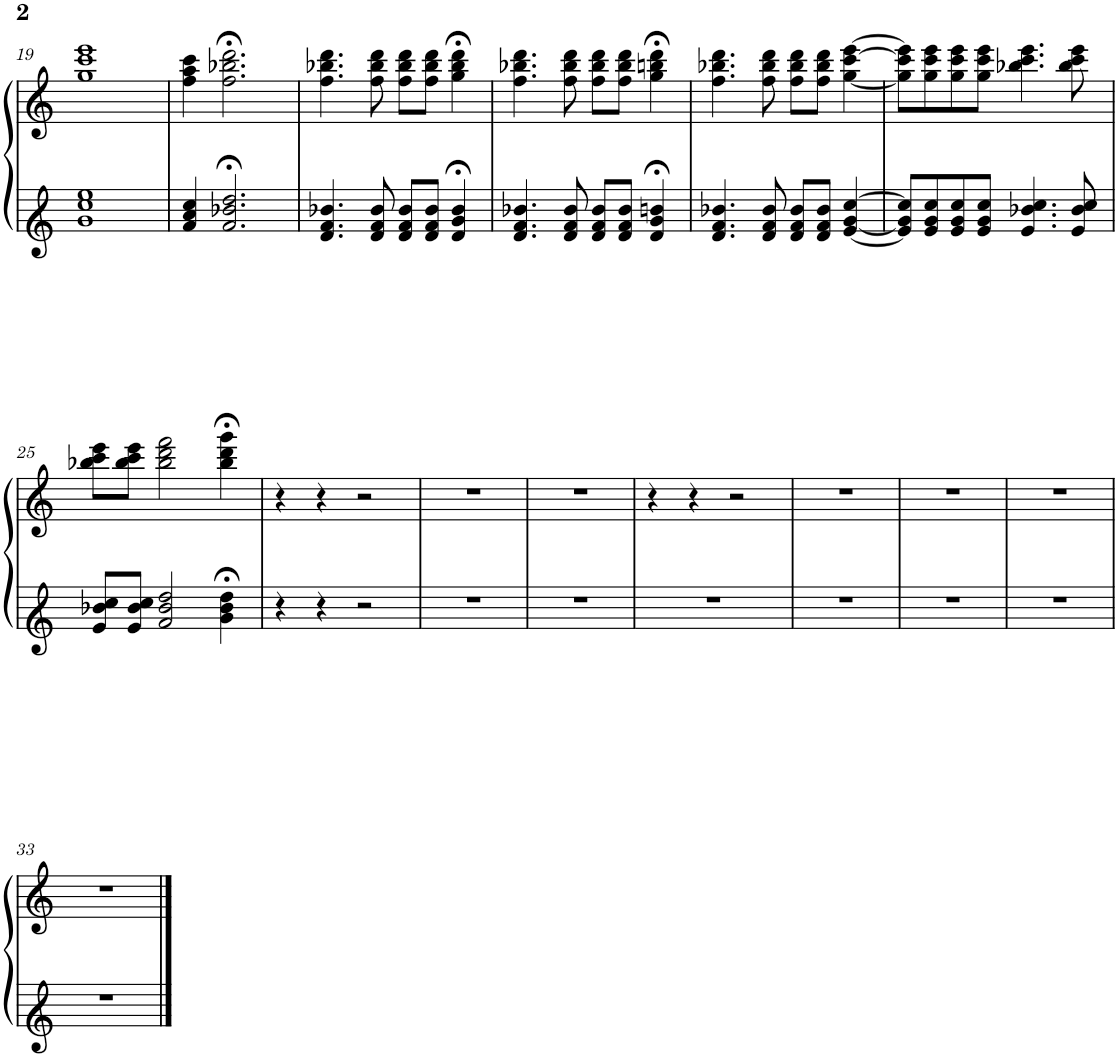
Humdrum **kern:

**kern	**kern
*part1	*part1
*staff2	*staff1
*I"Piano	*
*I'Pno.	*
!!LO:PB:g=z
*clefG1	*clefG2
*k[]	*k[]
*M4/4	*M4/4
=19	=19
1b 1ee 1gg	1gg 1ccc 1eee
=20	=20
4a/ 4cc/ 4ee/	4ff\ 4aa\ 4ccc\
2.a/;< 2.dd-X/;< 2.ff/;<	2.ff\;< 2.bb-X\;< 2.ddd\;<
=21	=21
4.f/ 4.a/ 4.dd-X/	4.ff\ 4.bb-X\ 4.ddd\
8f/ 8a/ 8dd-/	8ff\ 8bb-\ 8ddd\
8f/ 8a/ 8dd-/L	8ff\ 8bb-\ 8ddd\L
8f/ 8a/ 8dd-/J	8ff\ 8bb-\ 8ddd\J
4f/;< 4b/;< 4dd-/;<	4gg\;< 4bb-\;< 4ddd\;<
=22	=22
4.f/ 4.a/ 4.dd-X/	4.ff\ 4.bb-X\ 4.ddd\
8f/ 8a/ 8dd-/	8ff\ 8bb-\ 8ddd\
8f/ 8a/ 8dd-/L	8ff\ 8bb-\ 8ddd\L
8f/ 8a/ 8dd-/J	8ff\ 8bb-\ 8ddd\J
4f/;< 4b/;< 4ddn/;<	4gg\;< 4bbn\;< 4ddd\;<
=23	=23
4.f/ 4.a/ 4.dd-X/	4.ff\ 4.bb-X\ 4.ddd\
8f/ 8a/ 8dd-/	8ff\ 8bb-\ 8ddd\
8f/ 8a/ 8dd-/L	8ff\ 8bb-\ 8ddd\L
8f/ 8a/ 8dd-/J	8ff\ 8bb-\ 8ddd\J
[4g/ [4b/ [4ee/	[4gg\ [4ccc\ [4eee\
=24	=24
8g/] 8b/] 8ee/]L	8gg\] 8ccc\] 8eee\]L
8g/ 8b/ 8ee/	8gg\ 8ccc\ 8eee\
8g/ 8b/ 8ee/	8gg\ 8ccc\ 8eee\
8g/ 8b/ 8ee/J	8gg\ 8ccc\ 8eee\J
4.g/ 4.dd-X/ 4.ee/	4.bb-X\ 4.ccc\ 4.eee\
8g/ 8dd-/ 8ee/	8bb-\ 8ccc\ 8eee\
!!LO:LB:g=z
=25	=25
8g/ 8dd-X/ 8ee/L	8bb-X\ 8ccc\ 8eee\L
8g/ 8dd-/ 8ee/J	8bb-\ 8ccc\ 8eee\J
2a/ 2dd-/ 2ff/	2bb-\ 2ddd\ 2fff\
4b\;< 4dd-\;< 4ff\;<	4bb-\;< 4ddd\;< 4ggg\;<
=26	=26
4r	4r
4r	4r
2r	2r
=27	=27
1r	1r
=28	=28
1r	1r
=29	=29
1r	4r
.	4r
.	2r
=30	=30
1r	1r
=31	=31
1r	1r
=32	=32
1r	1r
!!LO:LB:g=z
=33	=33
1r	1r
==	==
*-	*-
